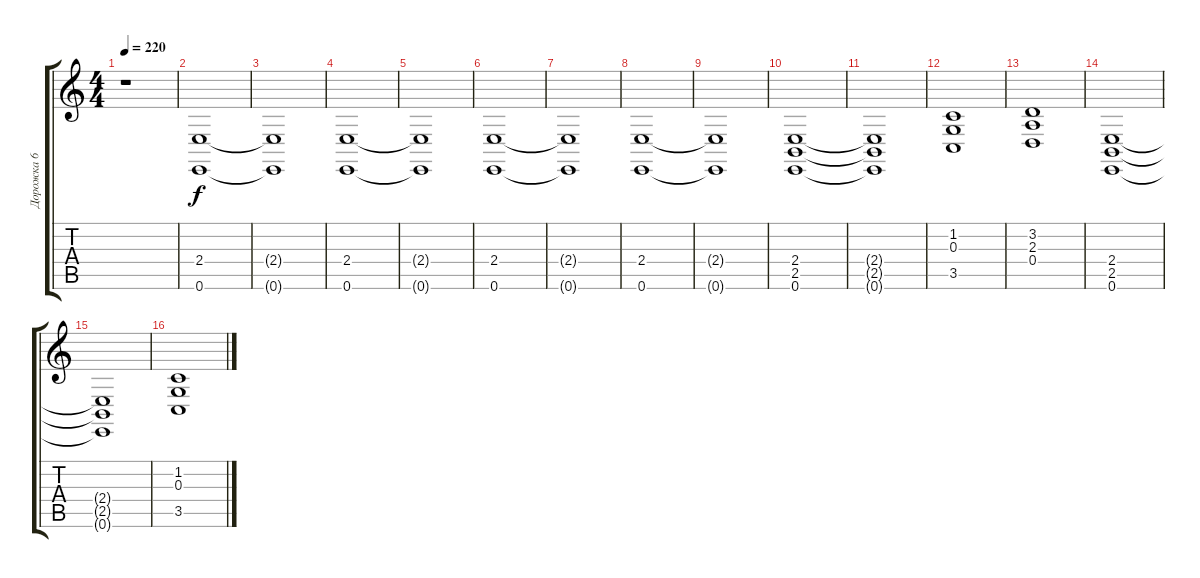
\track ("Дорожка 6" "Дорожка 6") {instrument stringensemble1}
\staff {score tabs}
\tuning (E4 B3 G3 D3 A2 E2) {hide}
\ts (4 4)
\tempo 220
\clef g2
\ks c
r.1{dy f instrument stringensemble1} |
(2.4 0.6).1 |
(2.4{t} 0.6{t}).1 |
(2.4 0.6).1 |
(2.4{t} 0.6{t}).1 |
(2.4 0.6).1 |
(2.4{t} 0.6{t}).1 |
(2.4 0.6).1 |
(2.4{t} 0.6{t}).1 |
(2.4 2.5 0.6).1 |
(2.4{t} 2.5{t} 0.6{t}).1 |
(1.2 0.3 3.5).1 |
(3.2 2.3 0.4).1 |
(2.4 2.5 0.6).1 |
(2.4{t} 2.5{t} 0.6{t}).1 |
(1.2 0.3 3.5).1
